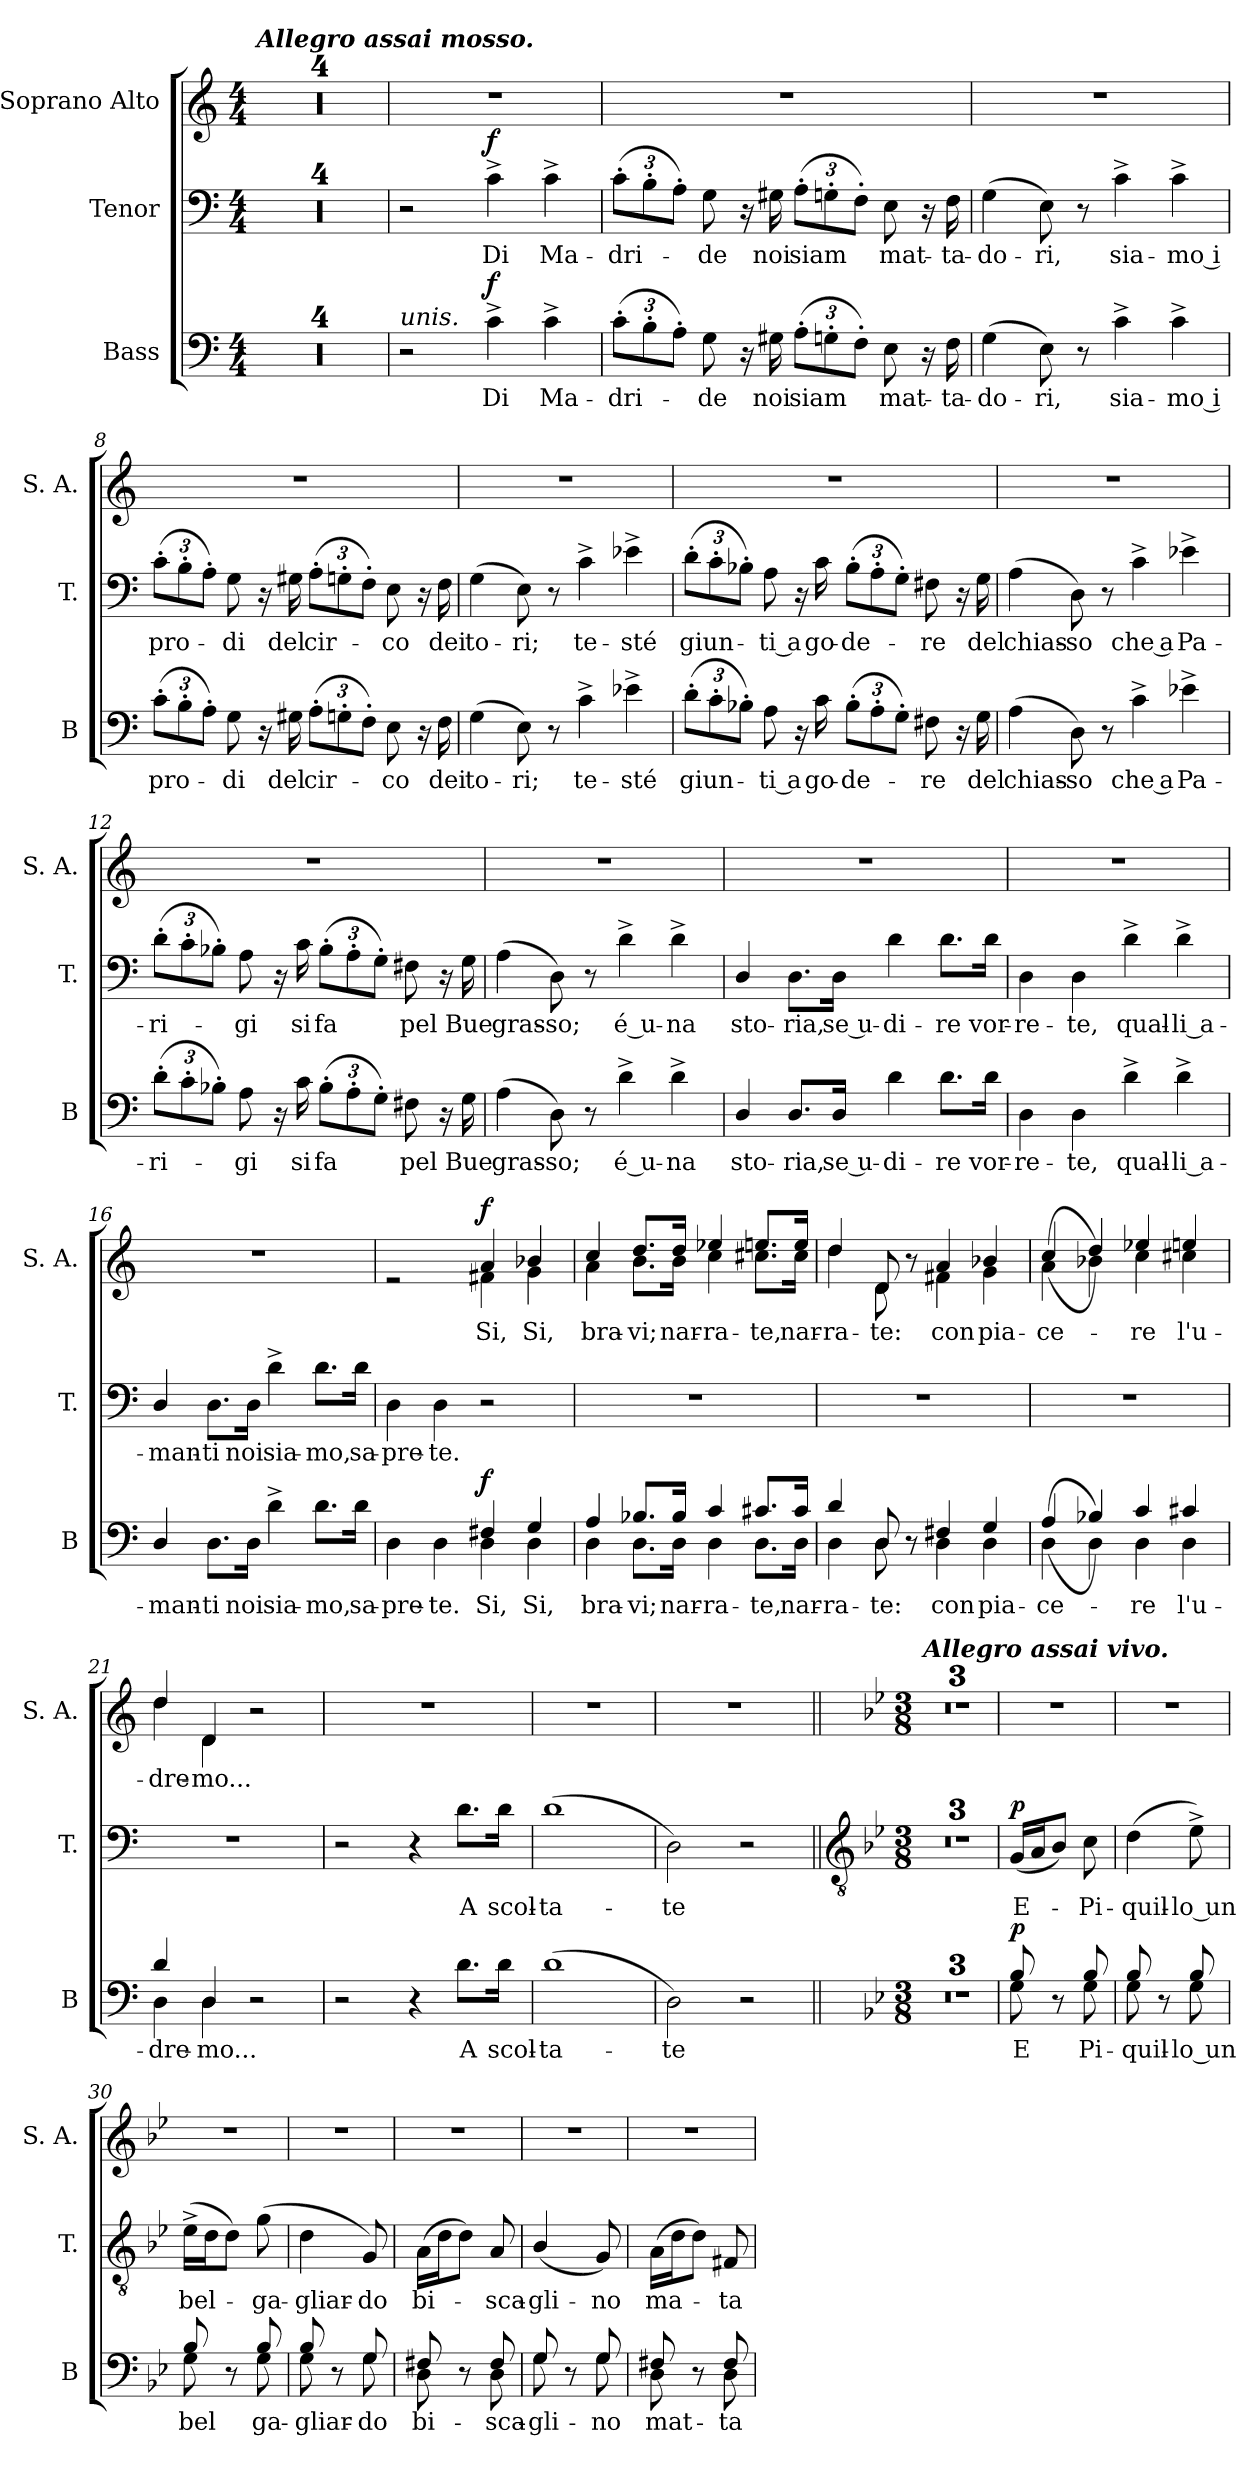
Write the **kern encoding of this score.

**kern	**text	**dynam	**kern	**text	**dynam	**kern	**text	**dynam
*part3	*part3	*part3	*part2	*part2	*part2	*part1	*part1	*part1
*staff3	*staff3	*staff3	*staff2	*staff2	*staff2	*staff1	*staff1	*staff1
*I"Bass	*	*	*I"Tenor	*	*	*I"Soprano Alto	*	*
*I'B	*	*	*I'T.	*	*	*I'S. A.	*	*
*clefF4	*	*	*clefF4	*	*	*clefG2	*	*
*k[]	*	*	*k[]	*	*	*k[]	*	*
*M4/4	*	*	*M4/4	*	*	*M4/4	*	*
=1	=1	=1	=1	=1	=1	=1	=1	=1
!	!	!	!	!	!	!LO:TX:a:Bi:t=Allegro assai mosso.	!	!
1r	.	.	1r	.	.	1r	.	.
=2	=2	=2	=2	=2	=2	=2	=2	=2
1r	.	.	1r	.	.	1r	.	.
=3	=3	=3	=3	=3	=3	=3	=3	=3
1r	.	.	1r	.	.	1r	.	.
=4	=4	=4	=4	=4	=4	=4	=4	=4
1r	.	.	1r	.	.	1r	.	.
=5	=5	=5	=5	=5	=5	=5	=5	=5
!LO:TX:a:i:t=unis.	!	!	!	!	!	!	!	!
2r	.	.	2r	.	.	1r	.	.
!	!LO:LY:b	!LO:DY:a	!	!LO:LY:b	!LO:DY:a	!	!	!
4c^\	Di	f	4c^\	Di	f	.	.	.
!	!LO:LY:b	!	!	!LO:LY:b	!	!	!	!
4c^\	Ma-	.	4c^\	Ma-	.	.	.	.
=6	=6	=6	=6	=6	=6	=6	=6	=6
*Xbrackettup	*	*	*	*	*	*	*	*
!	!LO:LY:b	!	!	!	!	!	!	!
*	*	*	*Xbrackettup	*	*	*	*	*
!	!	!	!	!LO:LY:b	!	!	!	!
(12c'\L	-dri-	.	(12c'\L	-dri-	.	1r	.	.
12B'\	.	.	12B'\	.	.	.	.	.
12A'\J)	.	.	12A'\J)	.	.	.	.	.
!	!LO:LY:b	!	!	!LO:LY:b	!	!	!	!
8G\	-de	.	8G\	-de	.	.	.	.
16r	.	.	16r	.	.	.	.	.
!	!LO:LY:b	!	!	!LO:LY:b	!	!	!	!
16G#X\	noi	.	16G#X\	noi	.	.	.	.
!	!LO:LY:b	!	!	!LO:LY:b	!	!	!	!
(12A'\L	siam	.	(12A'\L	siam	.	.	.	.
12Gn'\	.	.	12Gn'\	.	.	.	.	.
12F'\J)	.	.	12F'\J)	.	.	.	.	.
!	!LO:LY:b	!	!	!LO:LY:b	!	!	!	!
8E\	mat-	.	8E\	mat-	.	.	.	.
16r	.	.	16r	.	.	.	.	.
!	!LO:LY:b	!	!	!LO:LY:b	!	!	!	!
16F\	-ta-	.	16F\	-ta-	.	.	.	.
=7	=7	=7	=7	=7	=7	=7	=7	=7
!	!LO:LY:b	!	!	!LO:LY:b	!	!	!	!
(4G\	-do-	.	(4G\	-do-	.	1r	.	.
!	!LO:LY:b	!	!	!LO:LY:b	!	!	!	!
8E\)	-ri,	.	8E\)	-ri,	.	.	.	.
8r	.	.	8r	.	.	.	.	.
!	!LO:LY:b	!	!	!LO:LY:b	!	!	!	!
4c^\	sia-	.	4c^\	sia-	.	.	.	.
!	!LO:LY:b	!	!	!LO:LY:b	!	!	!	!
4c^\	-mo i	.	4c^\	-mo i	.	.	.	.
!!LO:LB:g=z
=8	=8	=8	=8	=8	=8	=8	=8	=8
!	!LO:LY:b	!	!	!LO:LY:b	!	!	!	!
(12c'\L	pro-	.	(12c'\L	pro-	.	1r	.	.
12B'\	.	.	12B'\	.	.	.	.	.
12A'\J)	.	.	12A'\J)	.	.	.	.	.
!	!LO:LY:b	!	!	!LO:LY:b	!	!	!	!
8G\	-di	.	8G\	-di	.	.	.	.
16r	.	.	16r	.	.	.	.	.
!	!LO:LY:b	!	!	!LO:LY:b	!	!	!	!
16G#X\	del	.	16G#X\	del	.	.	.	.
!	!LO:LY:b	!	!	!LO:LY:b	!	!	!	!
(12A'\L	cir-	.	(12A'\L	cir-	.	.	.	.
12Gn'\	.	.	12Gn'\	.	.	.	.	.
12F'\J)	.	.	12F'\J)	.	.	.	.	.
!	!LO:LY:b	!	!	!LO:LY:b	!	!	!	!
8E\	-co	.	8E\	-co	.	.	.	.
16r	.	.	16r	.	.	.	.	.
!	!LO:LY:b	!	!	!LO:LY:b	!	!	!	!
16F\	dei	.	16F\	dei	.	.	.	.
=9	=9	=9	=9	=9	=9	=9	=9	=9
!	!LO:LY:b	!	!	!LO:LY:b	!	!	!	!
(4G\	to-	.	(4G\	to-	.	1r	.	.
!	!LO:LY:b	!	!	!LO:LY:b	!	!	!	!
8E\)	-ri;	.	8E\)	-ri;	.	.	.	.
8r	.	.	8r	.	.	.	.	.
!	!LO:LY:b	!	!	!LO:LY:b	!	!	!	!
4c^\	te-	.	4c^\	te-	.	.	.	.
!	!LO:LY:b	!	!	!LO:LY:b	!	!	!	!
4e-X^\	-sté	.	4e-X^\	-sté	.	.	.	.
=10	=10	=10	=10	=10	=10	=10	=10	=10
!	!LO:LY:b	!	!	!LO:LY:b	!	!	!	!
(12d'\L	giun-	.	(12d'\L	giun-	.	1r	.	.
12c'\	.	.	12c'\	.	.	.	.	.
12B-X'\J)	.	.	12B-X'\J)	.	.	.	.	.
!	!LO:LY:b	!	!	!LO:LY:b	!	!	!	!
8A\	-ti a	.	8A\	-ti a	.	.	.	.
16r	.	.	16r	.	.	.	.	.
!	!LO:LY:b	!	!	!LO:LY:b	!	!	!	!
16c\	go-	.	16c\	go-	.	.	.	.
!	!LO:LY:b	!	!	!LO:LY:b	!	!	!	!
(12B-'\L	-de-	.	(12B-'\L	-de-	.	.	.	.
12A'\	.	.	12A'\	.	.	.	.	.
12G'\J)	.	.	12G'\J)	.	.	.	.	.
!	!LO:LY:b	!	!	!LO:LY:b	!	!	!	!
8F#X\	-re	.	8F#X\	-re	.	.	.	.
16r	.	.	16r	.	.	.	.	.
!	!LO:LY:b	!	!	!LO:LY:b	!	!	!	!
16G\	del	.	16G\	del	.	.	.	.
=11	=11	=11	=11	=11	=11	=11	=11	=11
!	!LO:LY:b	!	!	!LO:LY:b	!	!	!	!
(4A\	chias-	.	(4A\	chias-	.	1r	.	.
!	!LO:LY:b	!	!	!LO:LY:b	!	!	!	!
8D\)	-so	.	8D\)	-so	.	.	.	.
8r	.	.	8r	.	.	.	.	.
!	!LO:LY:b	!	!	!LO:LY:b	!	!	!	!
4c^\	che a	.	4c^\	che a	.	.	.	.
!	!LO:LY:b	!	!	!LO:LY:b	!	!	!	!
4e-X^\	Pa-	.	4e-X^\	Pa-	.	.	.	.
!!LO:LB:g=z
=12	=12	=12	=12	=12	=12	=12	=12	=12
!	!LO:LY:b	!	!	!LO:LY:b	!	!	!	!
(12d'\L	-ri-	.	(12d'\L	-ri-	.	1r	.	.
12c'\	.	.	12c'\	.	.	.	.	.
12B-X'\J)	.	.	12B-X'\J)	.	.	.	.	.
!	!LO:LY:b	!	!	!LO:LY:b	!	!	!	!
8A\	-gi	.	8A\	-gi	.	.	.	.
16r	.	.	16r	.	.	.	.	.
!	!LO:LY:b	!	!	!LO:LY:b	!	!	!	!
16c\	si	.	16c\	si	.	.	.	.
!	!LO:LY:b	!	!	!LO:LY:b	!	!	!	!
(12B-'\L	-fa	.	(12B-'\L	-fa	.	.	.	.
12A'\	.	.	12A'\	.	.	.	.	.
12G'\J)	.	.	12G'\J)	.	.	.	.	.
!	!LO:LY:b	!	!	!LO:LY:b	!	!	!	!
8F#X\	pel	.	8F#X\	pel	.	.	.	.
16r	.	.	16r	.	.	.	.	.
!	!LO:LY:b	!	!	!LO:LY:b	!	!	!	!
16G\	Bue	.	16G\	Bue	.	.	.	.
=13	=13	=13	=13	=13	=13	=13	=13	=13
!	!LO:LY:b	!	!	!LO:LY:b	!	!	!	!
(4A\	gras-	.	(4A\	gras-	.	1r	.	.
!	!LO:LY:b	!	!	!LO:LY:b	!	!	!	!
8D\)	-so;	.	8D\)	-so;	.	.	.	.
8r	.	.	8r	.	.	.	.	.
!	!LO:LY:b	!	!	!LO:LY:b	!	!	!	!
4d^\	é u-	.	4d^\	é u-	.	.	.	.
!	!LO:LY:b	!	!	!LO:LY:b	!	!	!	!
4d^\	-na	.	4d^\	-na	.	.	.	.
=14	=14	=14	=14	=14	=14	=14	=14	=14
!	!LO:LY:b	!	!	!LO:LY:b	!	!	!	!
4D/	sto-	.	4D/	sto-	.	1r	.	.
!	!LO:LY:b	!	!	!LO:LY:b	!	!	!	!
8.D/L	-ria,	.	8.D\L	-ria,	.	.	.	.
!	!LO:LY:b	!	!	!LO:LY:b	!	!	!	!
16D/Jk	se u-	.	16D\Jk	se u-	.	.	.	.
!	!LO:LY:b	!	!	!LO:LY:b	!	!	!	!
4d\	-di-	.	4d\	-di-	.	.	.	.
!	!LO:LY:b	!	!	!LO:LY:b	!	!	!	!
8.d\L	-re	.	8.d\L	-re	.	.	.	.
!	!LO:LY:b	!	!	!LO:LY:b	!	!	!	!
16d\Jk	vor-	.	16d\Jk	vor-	.	.	.	.
=15	=15	=15	=15	=15	=15	=15	=15	=15
!	!LO:LY:b	!	!	!LO:LY:b	!	!	!	!
4D\	-re-	.	4D\	-re-	.	1r	.	.
!	!LO:LY:b	!	!	!LO:LY:b	!	!	!	!
4D\	-te,	.	4D\	-te,	.	.	.	.
!	!LO:LY:b	!	!	!LO:LY:b	!	!	!	!
4d^\	qual-	.	4d^\	qual-	.	.	.	.
!	!LO:LY:b	!	!	!LO:LY:b	!	!	!	!
4d^\	-li a-	.	4d^\	-li a-	.	.	.	.
!!LO:LB:g=z
=16	=16	=16	=16	=16	=16	=16	=16	=16
!	!LO:LY:b	!	!	!LO:LY:b	!	!	!	!
4D/	-man-	.	4D/	-man-	.	1r	.	.
!	!LO:LY:b	!	!	!LO:LY:b	!	!	!	!
8.D\L	-ti	.	8.D\L	-ti	.	.	.	.
!	!LO:LY:b	!	!	!LO:LY:b	!	!	!	!
16D\Jk	noi	.	16D\Jk	noi	.	.	.	.
!	!LO:LY:b	!	!	!LO:LY:b	!	!	!	!
4d^\	sia-	.	4d^\	sia-	.	.	.	.
!	!LO:LY:b	!	!	!LO:LY:b	!	!	!	!
8.d\L	-mo,	.	8.d\L	-mo,	.	.	.	.
!	!LO:LY:b	!	!	!LO:LY:b	!	!	!	!
16d\Jk	sa-	.	16d\Jk	sa-	.	.	.	.
=17	=17	=17	=17	=17	=17	=17	=17	=17
!	!LO:LY:b	!	!	!LO:LY:b	!	!	!	!
*^	*	*	*^	*	*	*^	*	*
4D\	2ryy	-pre-	.	4D\	2ryy	-pre-	.	2re	2ryy	.	.
!	!	!LO:LY:b	!	!	!	!LO:LY:b	!	!	!	!	!
4D\	.	-te.	.	4D\	.	-te.	.	.	.	.	.
!	!	!LO:LY:b	!LO:DY:a	!	!	!	!	!	!	!LO:LY:b	!LO:DY:a
4D\	4F#X/	Si,	f	2r	2ryy	.	.	4f#X\	4a/	Si,	f
!	!	!LO:LY:b	!	!	!	!	!	!	!	!LO:LY:b	!
4D\	4G/	Si,	.	.	.	.	.	4g\	4b-X/	Si,	.
*	*	*	*	*v	*v	*	*	*	*	*	*
=18	=18	=18	=18	=18	=18	=18	=18	=18	=18	=18
!	!	!LO:LY:b	!	!	!	!	!	!	!LO:LY:b	!
4D\	4A/	bra-	.	1r	.	.	4a\	4cc/	bra-	.
!	!	!LO:LY:b	!	!	!	!	!	!	!LO:LY:b	!
8.D\L	8.B-X/L	-vi;	.	.	.	.	8.b\L	8.dd/L	-vi;	.
!	!	!LO:LY:b	!	!	!	!	!	!	!LO:LY:b	!
16D\Jk	16B-/Jk	nar-	.	.	.	.	16b\Jk	16dd/Jk	nar-	.
!	!	!LO:LY:b	!	!	!	!	!	!	!LO:LY:b	!
4D\	4c/	-ra-	.	.	.	.	4cc\	4ee-X/	-ra-	.
!	!	!LO:LY:b	!	!	!	!	!	!	!LO:LY:b	!
8.D\L	8.c#X/L	-te,	.	.	.	.	8.cc#X\L	8.een/L	-te,	.
!	!	!LO:LY:b	!	!	!	!	!	!	!LO:LY:b	!
16D\Jk	16c#/Jk	nar-	.	.	.	.	16cc#\Jk	16ee/Jk	nar-	.
=19	=19	=19	=19	=19	=19	=19	=19	=19	=19	=19
!	!	!LO:LY:b	!	!	!	!	!	!	!LO:LY:b	!
4D\	4d/	-ra-	.	1r	.	.	4dd\	4dd/	-ra-	.
!	!	!LO:LY:b	!	!	!	!	!	!	!LO:LY:b	!
8D\	8D/	-te:	.	.	.	.	8d\	8d/	-te:	.
8r	8ryy	.	.	.	.	.	8r	8ryy	.	.
!	!	!LO:LY:b	!	!	!	!	!	!	!LO:LY:b	!
4D\	4F#X/	con	.	.	.	.	4f#X\	4a/	con	.
!	!	!LO:LY:b	!	!	!	!	!	!	!LO:LY:b	!
4D\	4G/	pia-	.	.	.	.	4g\	4b-X/	pia-	.
=20	=20	=20	=20	=20	=20	=20	=20	=20	=20	=20
!	!	!LO:LY:b	!	!	!	!	!	!	!LO:LY:b	!
(4D\	(4A/	-ce-	.	1r	.	.	(4a\	(4cc/	-ce-	.
4D\)	4B-X/)	.	.	.	.	.	4b-X\)	4dd/)	.	.
!	!	!LO:LY:b	!	!	!	!	!	!	!LO:LY:b	!
4D\	4c/	-re	.	.	.	.	4cc\	4ee-X/	-re	.
!	!	!LO:LY:b	!	!	!	!	!	!	!LO:LY:b	!
4D\	4c#X/	l'u-	.	.	.	.	4cc#X\	4een/	l'u-	.
!!LO:PB:g=z	!!
=21	=21	=21	=21	=21	=21	=21	=21	=21	=21	=21
!	!	!LO:LY:b	!	!	!	!	!	!	!LO:LY:b	!
4D\	4d/	-dre-	.	1r	.	.	4dd\	4dd/	-dre-	.
!	!	!LO:LY:b	!	!	!	!	!	!	!LO:LY:b	!
4D\	4D/	-mo...	.	.	.	.	4d\	4d/	-mo...	.
2r	2ryy	.	.	.	.	.	2r	2ryy	.	.
*v	*v	*	*	*	*	*	*v	*v	*	*
=22	=22	=22	=22	=22	=22	=22	=22	=22
2r	.	.	2r	.	.	1r	.	.
4r	.	.	4r	.	.	.	.	.
!	!LO:LY:b	!	!	!LO:LY:b	!	!	!	!
8.d\L	-A	.	8.d\L	-A	.	.	.	.
!	!LO:LY:b	!	!	!LO:LY:b	!	!	!	!
16d\Jk	scol-	.	16d\Jk	scol-	.	.	.	.
=23	=23	=23	=23	=23	=23	=23	=23	=23
!	!LO:LY:b	!	!	!LO:LY:b	!	!	!	!
(1d	-ta-	.	(1d	-ta-	.	1r	.	.
=24	=24	=24	=24	=24	=24	=24	=24	=24
!	!LO:LY:b	!	!	!LO:LY:b	!	!	!	!
2D\)	-te	.	2D\)	-te	.	1r	.	.
2r	.	.	2r	.	.	.	.	.
=25||	=25||	=25||	=25||	=25||	=25||	=25||	=25||	=25||
*	*	*	*clefGv2	*	*	*	*	*
*k[b-e-]	*	*	*k[b-e-]	*	*	*k[b-e-]	*	*
*M3/8	*	*	*M3/8	*	*	*M3/8	*	*
!	!	!	!	!	!	!LO:TX:a:Bi:t=Allegro assai vivo.	!	!
4.r	.	.	4.r	.	.	4.r	.	.
=26	=26	=26	=26	=26	=26	=26	=26	=26
4.r	.	.	4.r	.	.	4.r	.	.
=27	=27	=27	=27	=27	=27	=27	=27	=27
4.r	.	.	4.r	.	.	4.r	.	.
=28	=28	=28	=28	=28	=28	=28	=28	=28
!	!LO:LY:b	!LO:DY:b	!	!LO:LY:b	!LO:DY:a	!	!	!
*^	*	*	*	*	*	*	*	*
8G\	8B-/	E	p	(16G/LL	E-	p	4.r	.	.
.	.	.	.	16A/J	.	.	.	.	.
8r	8ryy	.	.	8B-/J)	.	.	.	.	.
!	!	!LO:LY:b	!	!	!LO:LY:b	!	!	!	!
8G\	8B-/	Pi-	.	8c\	-Pi-	.	.	.	.
=29	=29	=29	=29	=29	=29	=29	=29	=29	=29
!	!	!LO:LY:b	!	!	!LO:LY:b	!	!	!	!
8G\	8B-/	-quil-	.	(4d\	-quil-	.	4.r	.	.
8r	8ryy	.	.	.	.	.	.	.	.
!	!	!LO:LY:b	!	!	!LO:LY:b	!	!	!	!
8G\	8B-/	-lo un	.	8e-^\)	-lo un	.	.	.	.
=30	=30	=30	=30	=30	=30	=30	=30	=30	=30
!	!	!LO:LY:b	!	!	!LO:LY:b	!	!	!	!
8G\	8B-/	bel	.	(16e-^\LL	bel-	.	4.r	.	.
.	.	.	.	16d\J	.	.	.	.	.
8r	8ryy	.	.	8d\J)	.	.	.	.	.
!	!	!LO:LY:b	!	!	!LO:LY:b	!	!	!	!
8G\	8B-/	ga-	.	(8g\	-ga-	.	.	.	.
!!LO:LB:g=z
=31	=31	=31	=31	=31	=31	=31	=31	=31	=31
!	!	!LO:LY:b	!	!	!LO:LY:b	!	!	!	!
8G\	8B-/	-gliar-	.	4d\	-gliar-	.	4.r	.	.
8r	8ryy	.	.	.	.	.	.	.	.
!	!	!LO:LY:b	!	!	!LO:LY:b	!	!	!	!
8G\	8G/	-do	.	8G/)	-do	.	.	.	.
=32	=32	=32	=32	=32	=32	=32	=32	=32	=32
!	!	!LO:LY:b	!	!	!LO:LY:b	!	!	!	!
8D\	8F#X/	bi-	.	(16A\LL	bi-	.	4.r	.	.
.	.	.	.	16d\J	.	.	.	.	.
8r	8ryy	.	.	8d\J)	.	.	.	.	.
!	!	!LO:LY:b	!	!	!LO:LY:b	!	!	!	!
8D\	8F#/	-sca-	.	8A/	-sca-	.	.	.	.
=33	=33	=33	=33	=33	=33	=33	=33	=33	=33
!	!	!LO:LY:b	!	!	!LO:LY:b	!	!	!	!
8G\	8G/	-gli-	.	(4B-/	-gli-	.	4.r	.	.
8r	8ryy	.	.	.	.	.	.	.	.
!	!	!LO:LY:b	!	!	!LO:LY:b	!	!	!	!
8G\	8G/	-no	.	8G/)	-no	.	.	.	.
=34	=34	=34	=34	=34	=34	=34	=34	=34	=34
!	!	!LO:LY:b	!	!	!LO:LY:b	!	!	!	!
8D\	8F#X/	mat-	.	(16A\LL	ma-	.	4.r	.	.
.	.	.	.	16d\J	.	.	.	.	.
8r	8ryy	.	.	8d\J)	.	.	.	.	.
!	!	!LO:LY:b	!	!	!LO:LY:b	!	!	!	!
8D\	8F#/	-ta-	.	8F#X/	-ta-	.	.	.	.
*v	*v	*	*	*	*	*	*	*	*
=	=	=	=	=	=	=	=	=
*-	*-	*-	*-	*-	*-	*-	*-	*-
